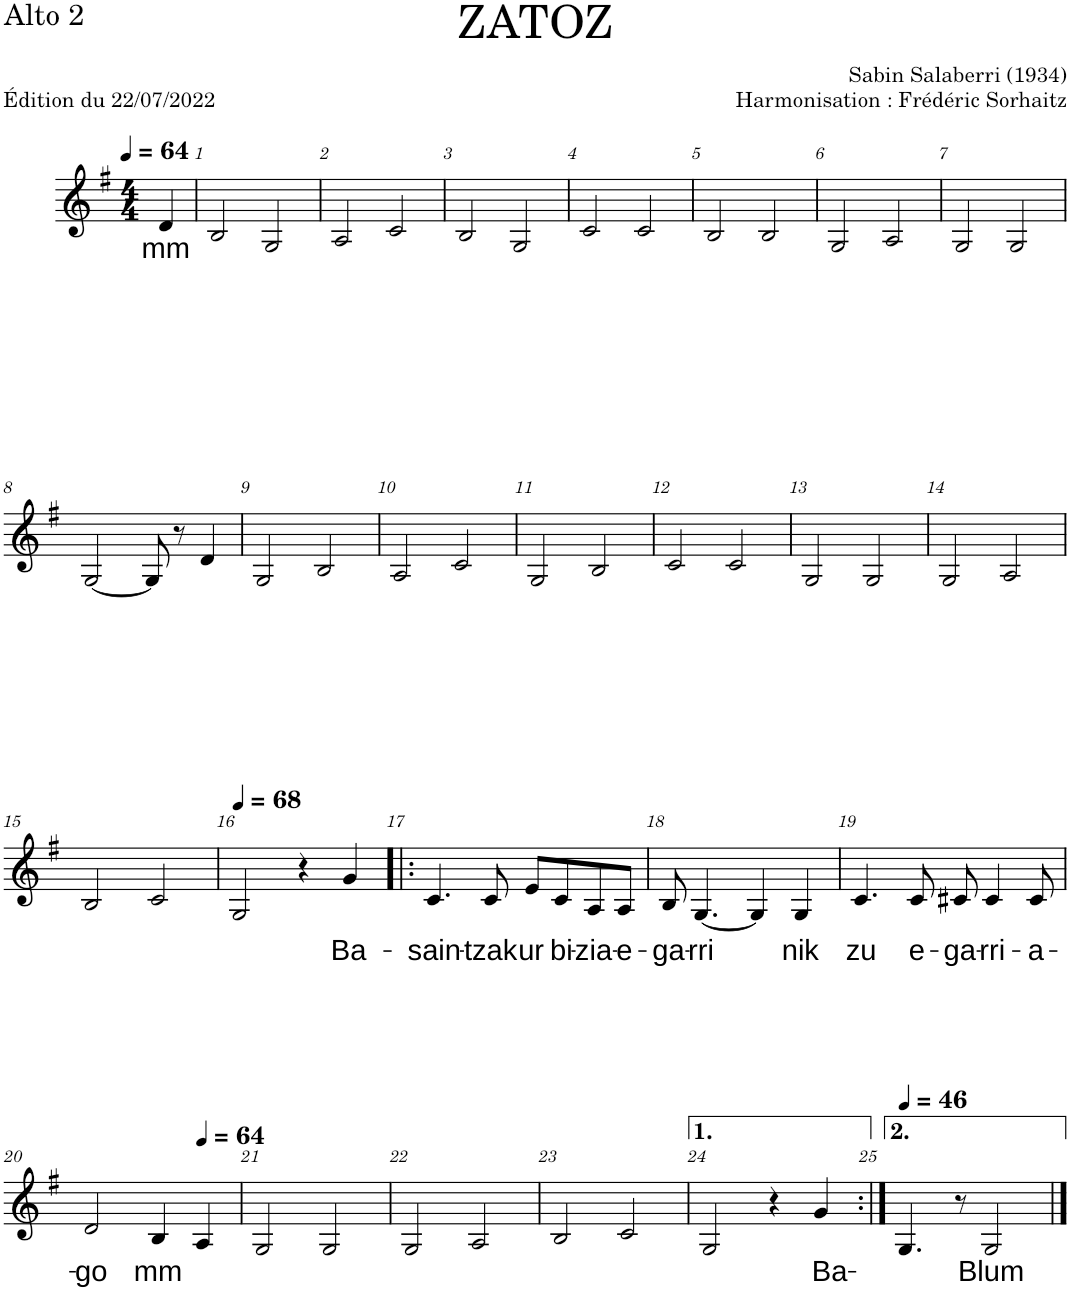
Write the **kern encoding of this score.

**kern	**text
*part1	*part1
*staff1	*staff1
*I"Alto 2	*
*I'A.2	*
*clefG2	*
*k[f#]	*
*M4/4	*
*MM64	*
=	=
!	!LO:LY:b
4d/	mm
=1	=1
2B/	.
2G/	.
=2	=2
2A/	.
2c/	.
=3	=3
2B/	.
2G/	.
=4	=4
2c/	.
2c/	.
=5	=5
2B/	.
2B/	.
=6	=6
2G/	.
2A/	.
=7	=7
2G/	.
2G/	.
!!LO:LB:g=z
=8	=8
[2G/	.
8G/]	.
8r	.
4d/	.
=9	=9
2G/	.
2B/	.
=10	=10
2A/	.
2c/	.
=11	=11
2G/	.
2B/	.
=12	=12
2c/	.
2c/	.
=13	=13
2G/	.
2G/	.
=14	=14
2G/	.
2A/	.
!!LO:LB:g=z
=15	=15
2B/	.
2c/	.
=16	=16
*MM68	*
2G/	.
4r	.
!	!LO:LY:b
4g/	Ba-
=17!|:	=17!|:
!	!LO:LY:b
4.c/	-sain-
!	!LO:LY:b
8c/	-tzak
!	!LO:LY:b
8e/L	ur
!	!LO:LY:b
8c/	bi-
!	!LO:LY:b
8A/	-zia-
!	!LO:LY:b
8A/J	-e-
=18	=18
!	!LO:LY:b
8B/	-ga-
!	!LO:LY:b
[4.G/	-rri
4G/]	.
!	!LO:LY:b
4G/	nik
=19	=19
!	!LO:LY:b
4.c/	zu
!	!LO:LY:b
8c/	e-
!	!LO:LY:b
8c#X/	-ga-
!	!LO:LY:b
4c#/	-rri-
!	!LO:LY:b
8c#/	-a-
!!LO:LB:g=z
=20	=20
!	!LO:LY:b
2d/	-go
!	!LO:LY:b
4B/	mm
*MM64	*
4A/	.
=21	=21
2G/	.
2G/	.
=22	=22
2G/	.
2A/	.
=23	=23
2B/	.
2c/	.
=24	=24
2G/	.
4r	.
!	!LO:LY:b
4g/	Ba-
=25:|!	=25:|!
*MM46	*
4.G/	.
8r	.
!	!LO:LY:b
2G/	Blum
==	==
*-	*-
